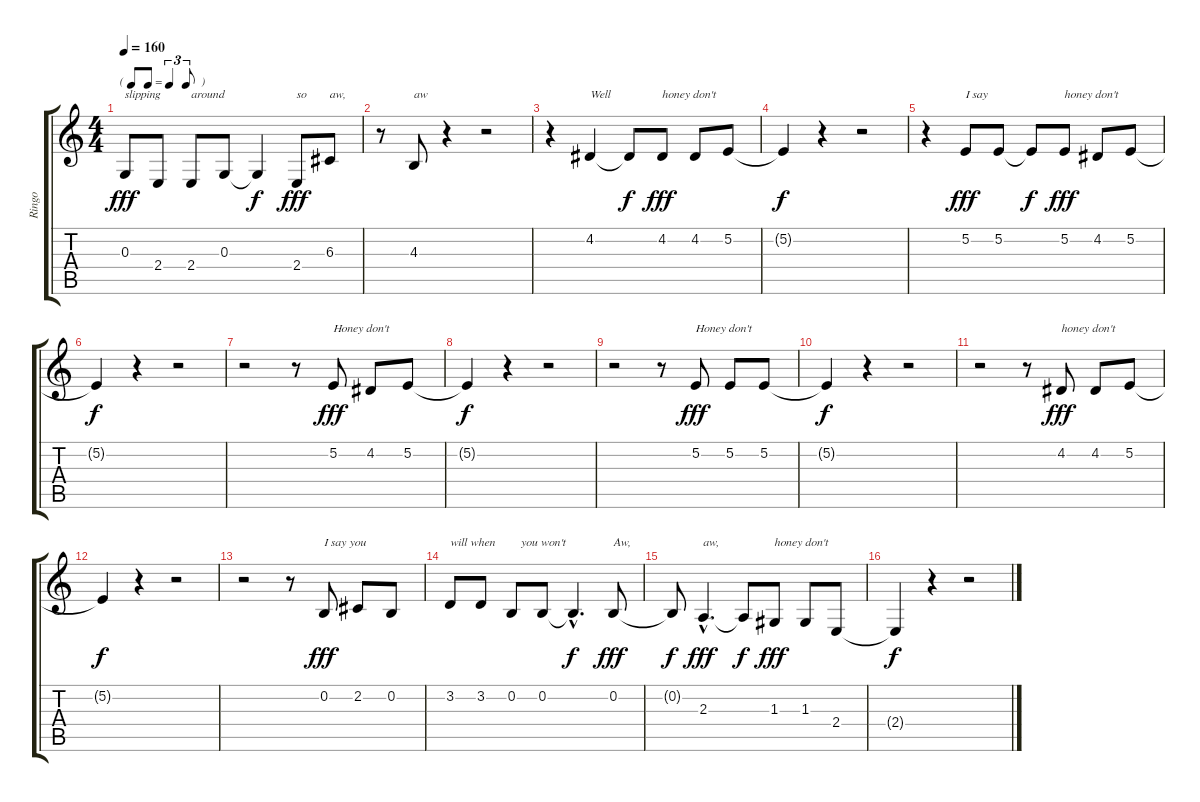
\track ("Ringo" "Ringo") {instrument altosax}
\staff {score tabs}
\tuning (E4 B3 G3 D3 A2 E2) {hide}
\ts (4 4)
\tf triplet8th
\tempo 160
\clef g2
\ks c
0.3.8{txt "slipping" dy fff} 2.4.8 2.4.8{txt "around"} 0.3.8 0.3{t}.4{dy f} 2.4.8{txt "so" dy fff} 6.3.8{txt "aw,"} |
r.8 4.3.8{txt "aw"} r.4 r.2 |
r.4 4.2.4{txt "Well"} 4.2{t}.8{dy f} 4.2.8{txt "honey don't" dy fff} 4.2.8 5.2.8 |
5.2{t}.4{dy f} r.4 r.2 |
r.4 5.2.8{txt "I say" dy fff} 5.2.8 5.2{t}.8{dy f} 5.2.8{txt "honey don't" dy fff} 4.2.8 5.2.8 |
5.2{t}.4{dy f} r.4 r.2 |
r.2 r.8 5.2.8{txt "Honey don't" dy fff} 4.2.8 5.2.8 |
5.2{t}.4{dy f} r.4 r.2 |
r.2 r.8 5.2.8{txt "Honey don't" dy fff} 5.2.8 5.2.8 |
5.2{t}.4{dy f} r.4 r.2 |
r.2 r.8 4.2.8{txt "honey don't" dy fff} 4.2.8 5.2.8 |
5.2{t}.4{dy f} r.4 r.2 |
r.2 r.8 0.2.8{txt "I say you" dy fff} 2.2.8 0.2.8 |
3.2.8{txt "will when"} 3.2.8 0.2.8{txt "   you won't"} 0.2.8 0.2{hac t}.4{d dy f} 0.2.8{txt "Aw," dy fff} |
0.2{t}.8{dy f} 2.3{hac}.4{d txt "aw," dy fff} 2.3{t}.8{dy f} 1.3.8{txt "honey don't" dy fff} 1.3.8 2.4.8 |
2.4{t}.4{dy f} r.4 r.2
